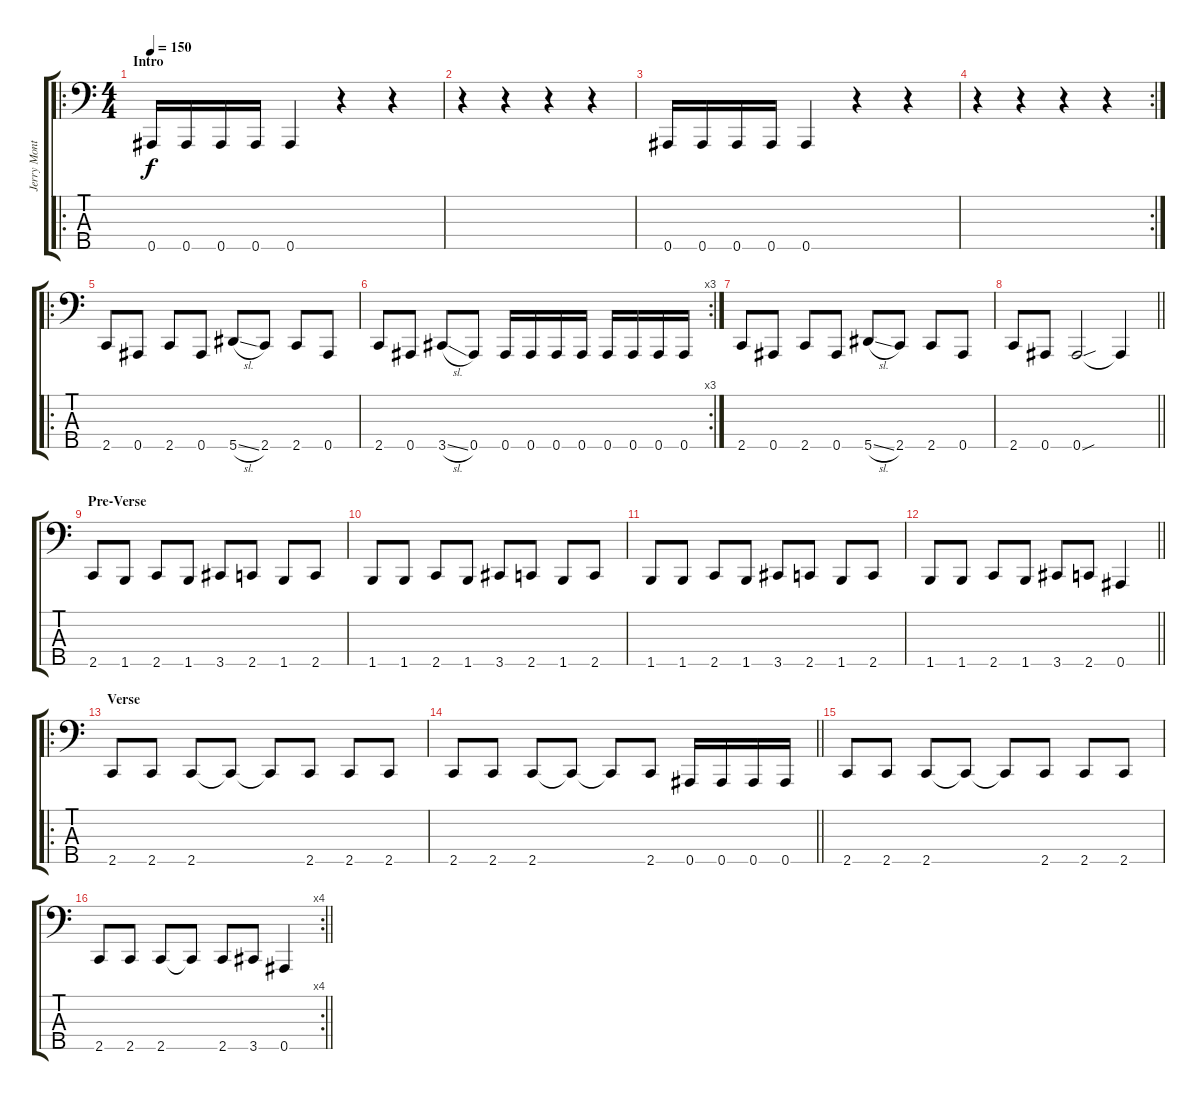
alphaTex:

\track ("Jerry Montano" "Jerry Mont") {instrument electricbasspick}
\staff {score tabs}
\tuning (Ab2 Eb2 Bb1 F1 Bb0) {hide}
\ro
\ts (4 4)
\section ("" "Intro")
\tempo 150
\clef f4
\ks c
0.5.16{dy f instrument electricbasspick} 0.5.16 0.5.16 0.5.16 0.5.4 r.4 r.4 |
r.4 r.4 r.4 r.4 |
0.5.16 0.5.16 0.5.16 0.5.16 0.5.4 r.4 r.4 |
\rc 2
r.4 r.4 r.4 r.4 |
\ro
2.5.8 0.5.8 2.5.8 0.5.8 5.5{sl}.8 2.5.8 2.5.8 0.5.8 |
\rc 3
2.5.8 0.5.8 3.5{sl}.8 0.5.8 0.5.16 0.5.16 0.5.16 0.5.16 0.5.16 0.5.16 0.5.16 0.5.16 |
2.5.8 0.5.8 2.5.8 0.5.8 5.5{sl}.8 2.5.8 2.5.8 0.5.8 |
\barLineRight lightlight
2.5.8 0.5.8 0.5{sou}.2 0.5{t}.4 |
\section ("" "Pre-Verse")
2.5.8 1.5.8 2.5.8 1.5.8 3.5.8 2.5.8 1.5.8 2.5.8 |
1.5.8 1.5.8 2.5.8 1.5.8 3.5.8 2.5.8 1.5.8 2.5.8 |
1.5.8 1.5.8 2.5.8 1.5.8 3.5.8 2.5.8 1.5.8 2.5.8 |
\barLineRight lightlight
1.5.8 1.5.8 2.5.8 1.5.8 3.5.8 2.5.8 0.5.4 |
\ro
\section ("" "Verse")
2.5.8 2.5.8 2.5.8 2.5{t}.8 2.5{t}.8 2.5.8 2.5.8 2.5.8 |
\barLineRight lightlight
2.5.8 2.5.8 2.5.8 2.5{t}.8 2.5{t}.8 2.5.8 0.5.16 0.5.16 0.5.16 0.5.16 |
2.5.8 2.5.8 2.5.8 2.5{t}.8 2.5{t}.8 2.5.8 2.5.8 2.5.8 |
\rc 4
\barLineRight lightlight
2.5.8 2.5.8 2.5.8 2.5{t}.8 2.5.8 3.5.8 0.5.4
